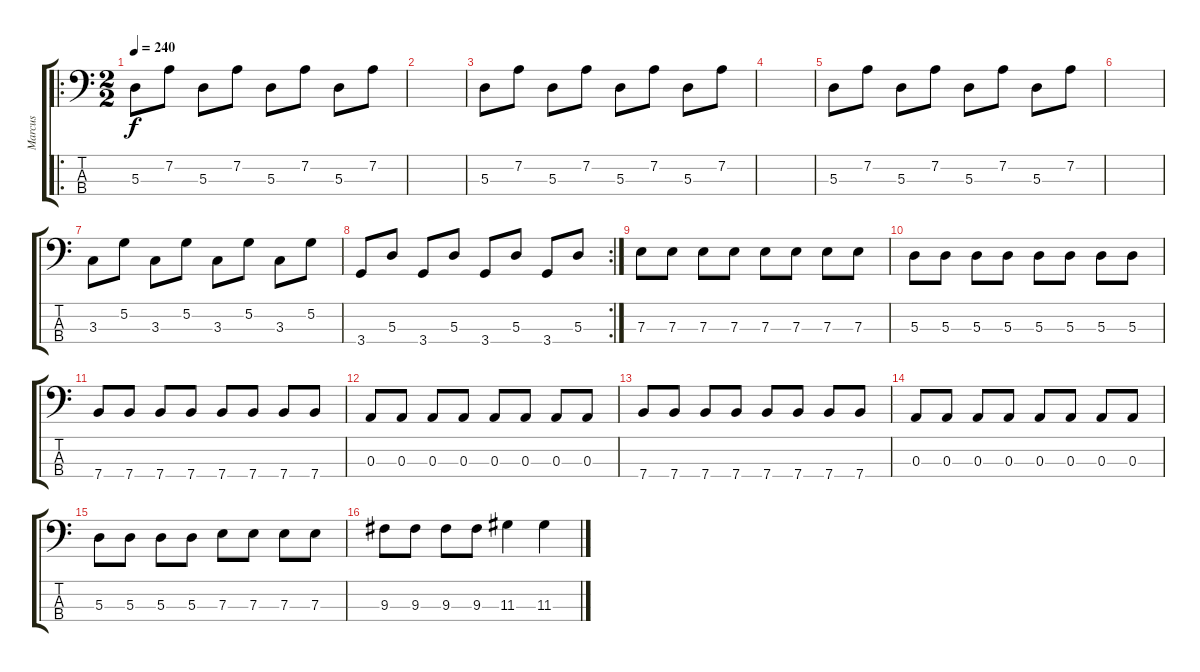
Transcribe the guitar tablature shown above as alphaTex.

\track ("Marcus" "Marcus") {instrument electricbassfinger}
\staff {score tabs}
\tuning (G2 D2 A1 E1) {hide}
\ro
\ts (2 2)
\tempo 240
\clef f4
\ks c
5.3.8{dy f} 7.2.8 5.3.8 7.2.8 5.3.8 7.2.8 5.3.8 7.2.8 |
|
5.3.8 7.2.8 5.3.8 7.2.8 5.3.8 7.2.8 5.3.8 7.2.8 |
|
5.3.8 7.2.8 5.3.8 7.2.8 5.3.8 7.2.8 5.3.8 7.2.8 |
|
3.3.8 5.2.8 3.3.8 5.2.8 3.3.8 5.2.8 3.3.8 5.2.8 |
\rc 2
3.4.8 5.3.8 3.4.8 5.3.8 3.4.8 5.3.8 3.4.8 5.3.8 |
7.3.8 7.3.8 7.3.8 7.3.8 7.3.8 7.3.8 7.3.8 7.3.8 |
5.3.8 5.3.8 5.3.8 5.3.8 5.3.8 5.3.8 5.3.8 5.3.8 |
7.4.8 7.4.8 7.4.8 7.4.8 7.4.8 7.4.8 7.4.8 7.4.8 |
0.3.8 0.3.8 0.3.8 0.3.8 0.3.8 0.3.8 0.3.8 0.3.8 |
7.4.8 7.4.8 7.4.8 7.4.8 7.4.8 7.4.8 7.4.8 7.4.8 |
0.3.8 0.3.8 0.3.8 0.3.8 0.3.8 0.3.8 0.3.8 0.3.8 |
5.3.8 5.3.8 5.3.8 5.3.8 7.3.8 7.3.8 7.3.8 7.3.8 |
9.3.8 9.3.8 9.3.8 9.3.8 11.3.4 11.3.4
